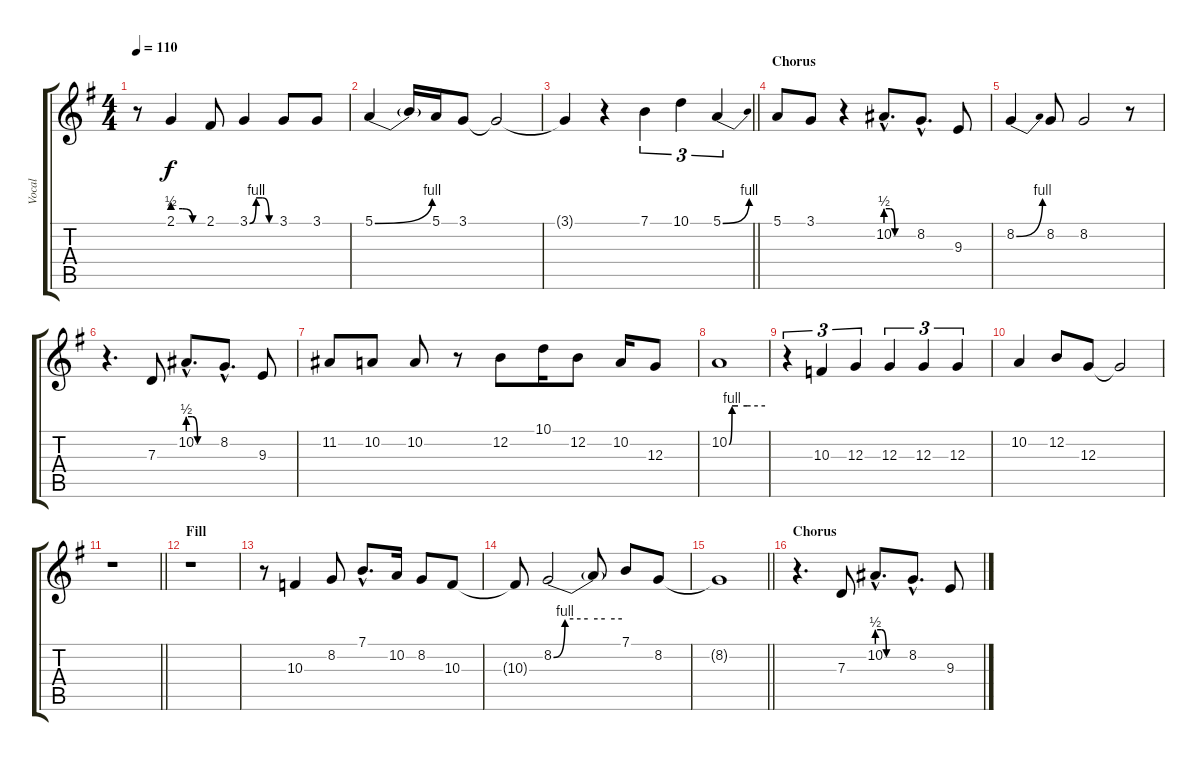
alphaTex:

\track ("Vocal" "Vocal") {instrument lead2sawtooth}
\staff {score tabs}
\tuning (E4 B3 G3 D3 A2 E2) {hide}
\ts (4 4)
\tempo 110
\clef g2
\ks g
r.8{dy f} 2.1{be (custom 0 2 20 2 40 0 60 0)}.4 2.1.8 3.1{be (custom 0 0 15 4 30 4 45 0 60 0)}.4 3.1.8 3.1.8 |
5.1{be (bend 0 0 60 4)}.4 5.1{t}.16 5.1.16 3.1.8 3.1{t}.2 |
\barLineRight lightlight
3.1{t}.4 r.4 7.1.4{tu (3 2)} 10.1.4{tu (3 2)} 5.1{be (bend 0 0 60 4)}.4{tu (3 2)} |
\section ("" "Chorus")
5.1.8 3.1.8 r.4 10.2{be (custom 0 2 10 2 20 0 40 0 60 0) hac}.8{d} 8.2{hac}.8{d} 9.3.8 |
8.2{be (bend 0 0 60 4)}.4 8.2.8 8.2.2 r.8 |
r.4{d} 7.3.8 10.2{be (custom 0 2 10 2 20 0 40 0 60 0) hac}.8{d} 8.2{hac}.8{d} 9.3.8 |
11.2.8 10.2.8 10.2.8 r.8 12.2.8 10.1.16 12.2.8 10.2.16 12.3.8 |
10.2{be (custom 0 0 5 4 15 4 30 4 60 4)}.1 |
r.4{tu (3 2)} 10.3.4{tu (3 2)} 12.3.4{tu (3 2)} 12.3.4{tu (3 2)} 12.3.4{tu (3 2)} 12.3.4{tu (3 2)} |
10.2.4 12.2.8 12.3.8 12.3{t}.2 |
\barLineRight lightlight
r.1 |
\section ("" "Fill")
r.1 |
r.8 10.3.4 8.2.8 7.1{hac}.8{d} 10.2.16 8.2.8 10.3.8 |
10.3{t}.8 8.2{be (custom 0 0 10 4 30 4 45 4 60 4)}.2 8.2{t}.8 7.1.8 8.2.8 |
\barLineRight lightlight
8.2{t}.1 |
\section ("" "Chorus")
r.4{d} 7.3.8 10.2{be (custom 0 2 10 2 20 0 40 0 60 0) hac}.8{d} 8.2{hac}.8{d} 9.3.8
